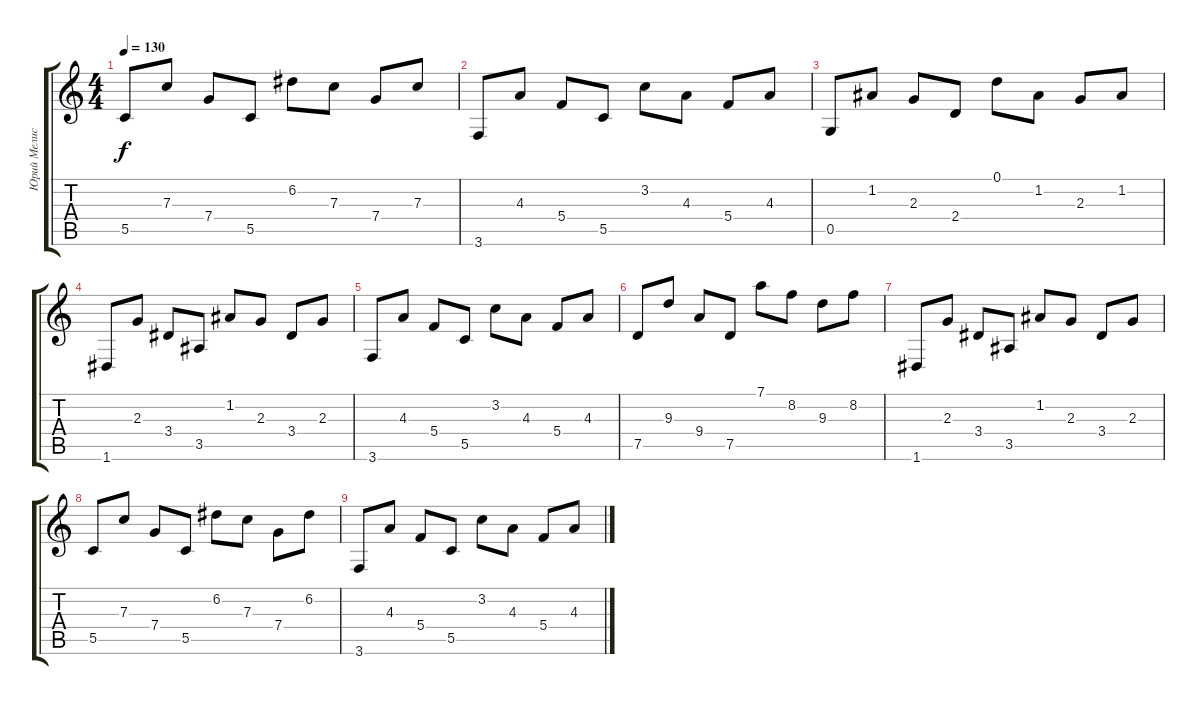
\track ("Юрий Мелисов" "Юрий Мелис") {instrument acousticguitarnylon}
\staff {score tabs}
\tuning (D4 A3 F3 C3 G2 D2) {hide}
\ts (4 4)
\tempo 130
\clef g2
\ks c
5.5.8{dy f} 7.3.8 7.4.8 5.5.8 6.2.8 7.3.8 7.4.8 7.3.8 |
3.6.8 4.3.8 5.4.8 5.5.8 3.2.8 4.3.8 5.4.8 4.3.8 |
0.5.8 1.2.8 2.3.8 2.4.8 0.1.8 1.2.8 2.3.8 1.2.8 |
1.6.8 2.3.8 3.4.8 3.5.8 1.2.8 2.3.8 3.4.8 2.3.8 |
3.6.8 4.3.8 5.4.8 5.5.8 3.2.8 4.3.8 5.4.8 4.3.8 |
7.5.8 9.3.8 9.4.8 7.5.8 7.1.8 8.2.8 9.3.8 8.2.8 |
1.6.8 2.3.8 3.4.8 3.5.8 1.2.8 2.3.8 3.4.8 2.3.8 |
5.5.8 7.3.8 7.4.8 5.5.8 6.2.8 7.3.8 7.4.8 6.2.8 |
3.6.8 4.3.8 5.4.8 5.5.8 3.2.8 4.3.8 5.4.8 4.3.8
